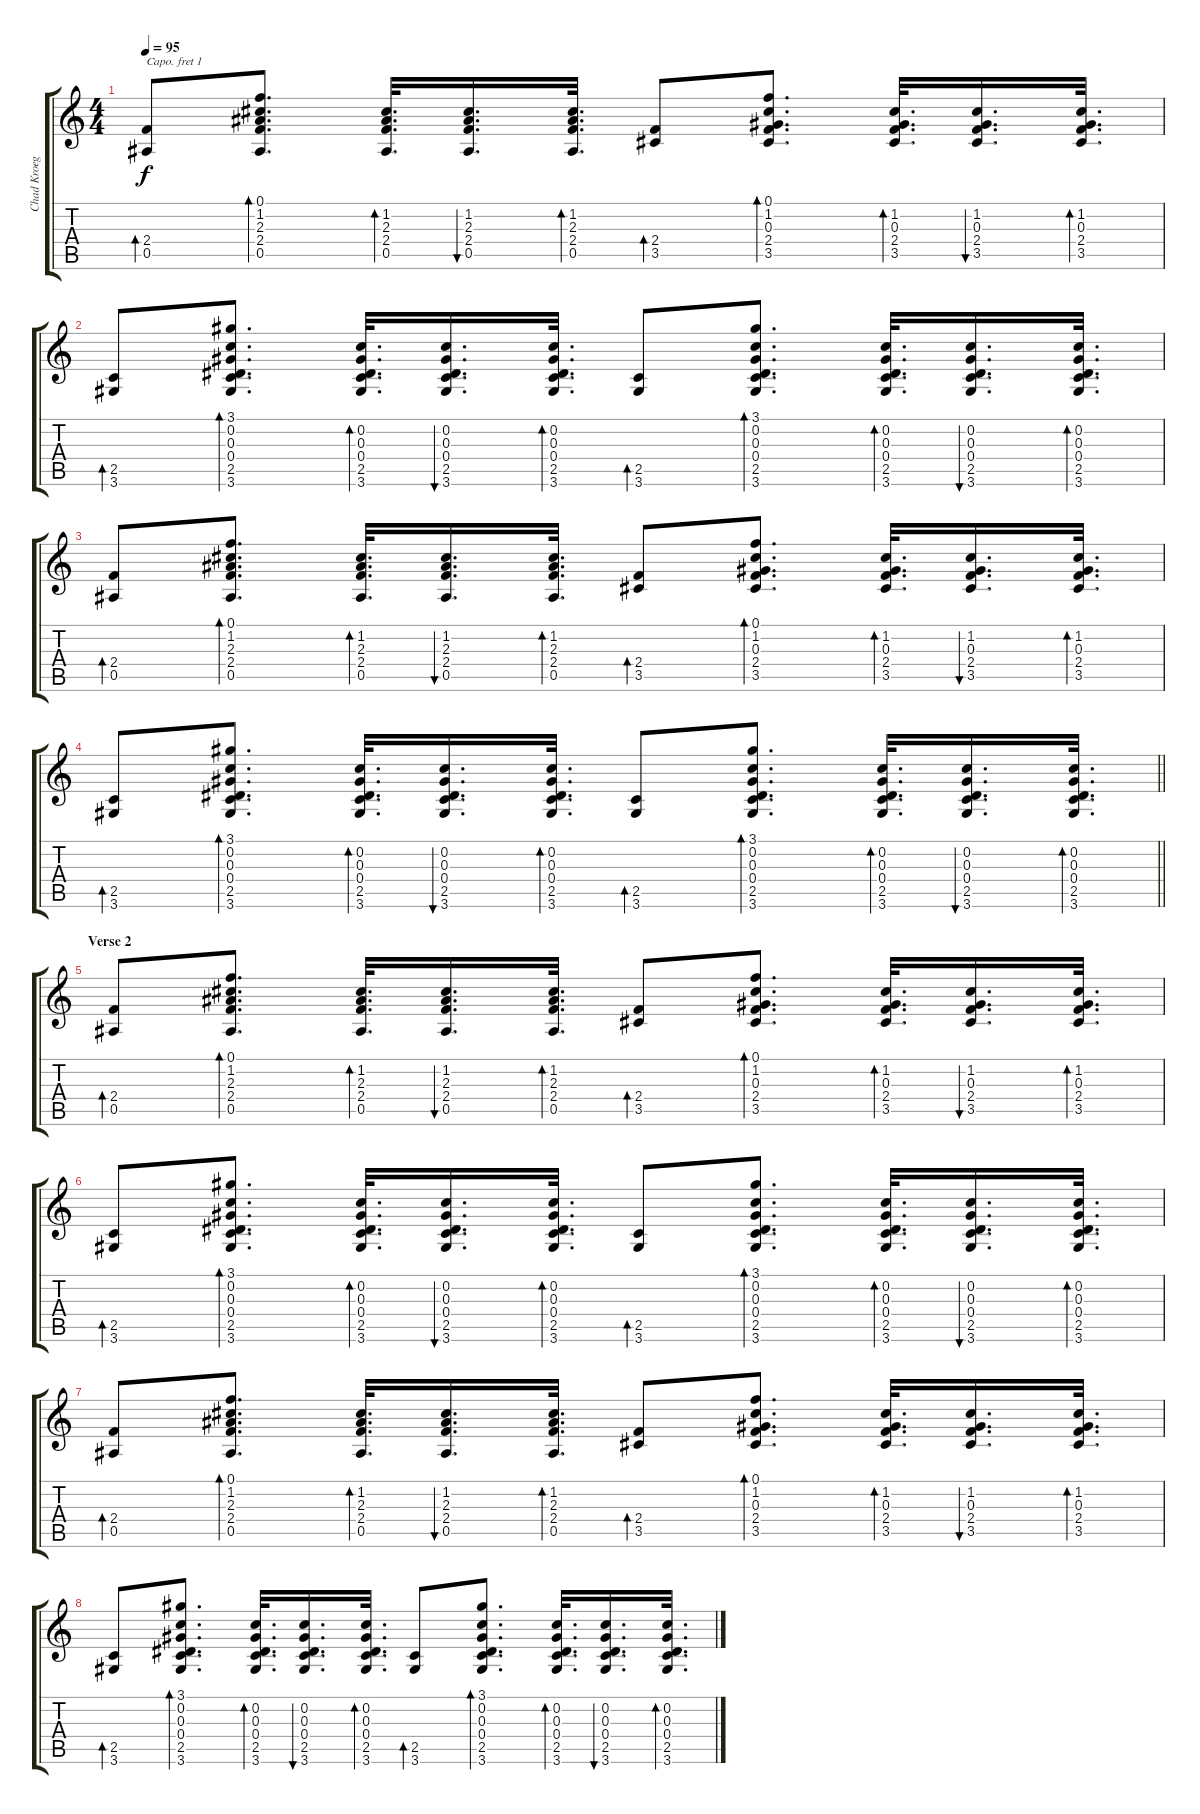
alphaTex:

\track ("Chad Kroeger" "Chad Kroeg") {instrument acousticguitarsteel}
\staff {score tabs}
\capo 1
\tuning (E4 B3 G3 D3 A2 E2) {hide}
\ts (4 4)
\tempo 95
\clef g2
\ks c
(2.4 0.5).8{bd 60 dy f} (0.1 1.2 2.3 2.4 0.5).8{d bd 60} (1.2 2.3 2.4 0.5).32{d bd 60} (1.2 2.3 2.4 0.5).16{d bu 60} (1.2 2.3 2.4 0.5).32{d bd 60} (2.4 3.5).8{bd 60} (0.1 1.2 0.3 2.4 3.5).8{d bd 60} (1.2 0.3 2.4 3.5).32{d bd 60} (1.2 0.3 2.4 3.5).16{d bu 60} (1.2 0.3 2.4 3.5).32{d bd 60} |
(2.5 3.6).8{bd 60} (3.1 0.2 0.3 0.4 2.5 3.6).8{d bd 60} (0.2 0.3 0.4 2.5 3.6).32{d bd 60} (0.2 0.3 0.4 2.5 3.6).16{d bu 60} (0.2 0.3 0.4 2.5 3.6).32{d bd 60} (2.5 3.6).8{bd 60} (3.1 0.2 0.3 0.4 2.5 3.6).8{d bd 60} (0.2 0.3 0.4 2.5 3.6).32{d bd 60} (0.2 0.3 0.4 2.5 3.6).16{d bu 60} (0.2 0.3 0.4 2.5 3.6).32{d bd 60} |
(2.4 0.5).8{bd 60} (0.1 1.2 2.3 2.4 0.5).8{d bd 60} (1.2 2.3 2.4 0.5).32{d bd 60} (1.2 2.3 2.4 0.5).16{d bu 60} (1.2 2.3 2.4 0.5).32{d bd 60} (2.4 3.5).8{bd 60} (0.1 1.2 0.3 2.4 3.5).8{d bd 60} (1.2 0.3 2.4 3.5).32{d bd 60} (1.2 0.3 2.4 3.5).16{d bu 60} (1.2 0.3 2.4 3.5).32{d bd 60} |
\barLineRight lightlight
(2.5 3.6).8{bd 60} (3.1 0.2 0.3 0.4 2.5 3.6).8{d bd 60} (0.2 0.3 0.4 2.5 3.6).32{d bd 60} (0.2 0.3 0.4 2.5 3.6).16{d bu 60} (0.2 0.3 0.4 2.5 3.6).32{d bd 60} (2.5 3.6).8{bd 60} (3.1 0.2 0.3 0.4 2.5 3.6).8{d bd 60} (0.2 0.3 0.4 2.5 3.6).32{d bd 60} (0.2 0.3 0.4 2.5 3.6).16{d bu 60} (0.2 0.3 0.4 2.5 3.6).32{d bd 60} |
\section ("" "Verse 2")
(2.4 0.5).8{bd 60} (0.1 1.2 2.3 2.4 0.5).8{d bd 60} (1.2 2.3 2.4 0.5).32{d bd 60} (1.2 2.3 2.4 0.5).16{d bu 60} (1.2 2.3 2.4 0.5).32{d bd 60} (2.4 3.5).8{bd 60} (0.1 1.2 0.3 2.4 3.5).8{d bd 60} (1.2 0.3 2.4 3.5).32{d bd 60} (1.2 0.3 2.4 3.5).16{d bu 60} (1.2 0.3 2.4 3.5).32{d bd 60} |
(2.5 3.6).8{bd 60} (3.1 0.2 0.3 0.4 2.5 3.6).8{d bd 60} (0.2 0.3 0.4 2.5 3.6).32{d bd 60} (0.2 0.3 0.4 2.5 3.6).16{d bu 60} (0.2 0.3 0.4 2.5 3.6).32{d bd 60} (2.5 3.6).8{bd 60} (3.1 0.2 0.3 0.4 2.5 3.6).8{d bd 60} (0.2 0.3 0.4 2.5 3.6).32{d bd 60} (0.2 0.3 0.4 2.5 3.6).16{d bu 60} (0.2 0.3 0.4 2.5 3.6).32{d bd 60} |
(2.4 0.5).8{bd 60} (0.1 1.2 2.3 2.4 0.5).8{d bd 60} (1.2 2.3 2.4 0.5).32{d bd 60} (1.2 2.3 2.4 0.5).16{d bu 60} (1.2 2.3 2.4 0.5).32{d bd 60} (2.4 3.5).8{bd 60} (0.1 1.2 0.3 2.4 3.5).8{d bd 60} (1.2 0.3 2.4 3.5).32{d bd 60} (1.2 0.3 2.4 3.5).16{d bu 60} (1.2 0.3 2.4 3.5).32{d bd 60} |
(2.5 3.6).8{bd 60} (3.1 0.2 0.3 0.4 2.5 3.6).8{d bd 60} (0.2 0.3 0.4 2.5 3.6).32{d bd 60} (0.2 0.3 0.4 2.5 3.6).16{d bu 60} (0.2 0.3 0.4 2.5 3.6).32{d bd 60} (2.5 3.6).8{bd 60} (3.1 0.2 0.3 0.4 2.5 3.6).8{d bd 60} (0.2 0.3 0.4 2.5 3.6).32{d bd 60} (0.2 0.3 0.4 2.5 3.6).16{d bu 60} (0.2 0.3 0.4 2.5 3.6).32{d bd 60}
